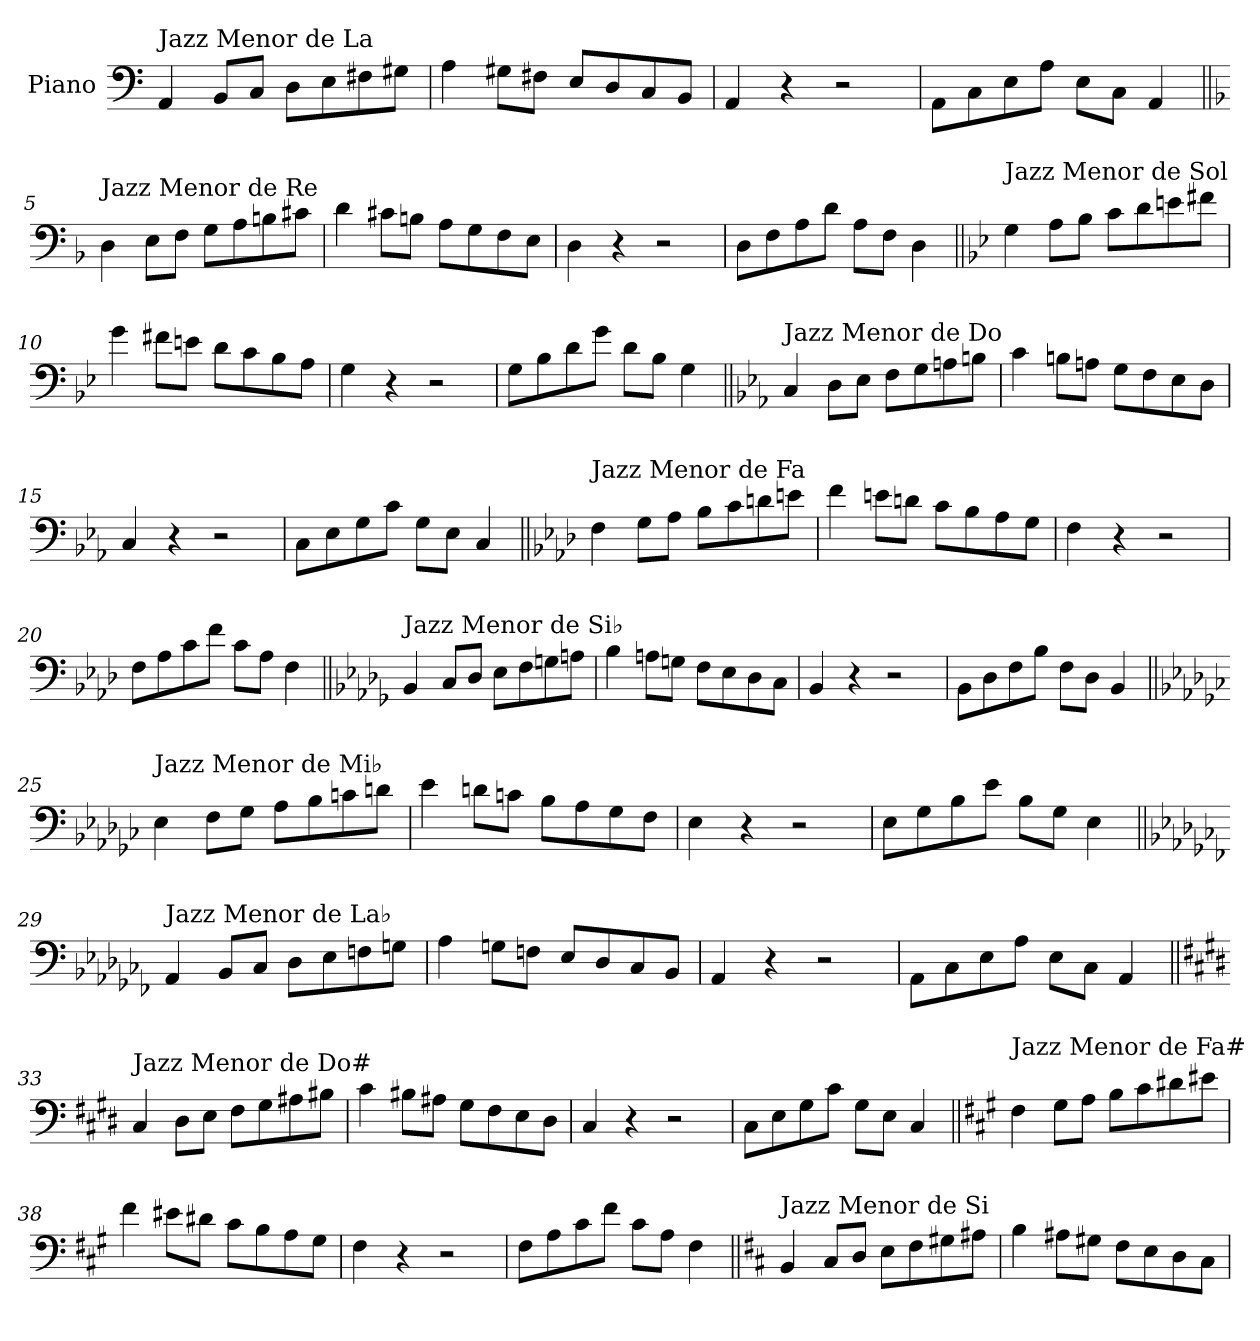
**kern
*part1
*staff1
*I"Piano
*I'Pno.
*clefF4
*k[]
=1
!LO:TX:a:t=Jazz Menor de La
4AA/
8BB/L
8C/J
8D\L
8E\
8F#X\
8G#X\J
=2
4A\
8G#X\L
8F#X\J
8E/L
8D/
8C/
8BB/J
=3
4AA/
4r
2r
=4
8AA\L
8C\
8E\
8A\J
8E\L
8C\J
4AA/
!!LO:LB:g=z
=5||
*k[b-]
!LO:TX:a:t=Jazz Menor de Re
4D\
8E\L
8F\J
8G\L
8A\
8Bn\
8c#X\J
=6
4d\
8c#X\L
8Bn\J
8A\L
8G\
8F\
8E\J
=7
4D\
4r
2r
=8
8D\L
8F\
8A\
8d\J
8A\L
8F\J
4D\
!!LO:LB:g=z
=9||
*k[b-e-]
!LO:TX:a:t=Jazz Menor de Sol
4G\
8A\L
8B-\J
8c\L
8d\
8en\
8f#X\J
=10
4g\
8f#X\L
8en\J
8d\L
8c\
8B-\
8A\J
=11
4G\
4r
2r
=12
8G\L
8B-\
8d\
8g\J
8d\L
8B-\J
4G\
!!LO:LB:g=z
=13||
*k[b-e-a-]
!LO:TX:a:t=Jazz Menor de Do
4C/
8D\L
8E-\J
8F\L
8G\
8An\
8Bn\J
=14
4c\
8Bn\L
8An\J
8G\L
8F\
8E-\
8D\J
=15
4C/
4r
2r
=16
8C\L
8E-\
8G\
8c\J
8G\L
8E-\J
4C/
!!LO:LB:g=z
=17||
*k[b-e-a-d-]
!LO:TX:a:t=Jazz Menor de Fa
4F\
8G\L
8A-\J
8B-\L
8c\
8dn\
8en\J
=18
4f\
8en\L
8dn\J
8c\L
8B-\
8A-\
8G\J
=19
4F\
4r
2r
=20
8F\L
8A-\
8c\
8f\J
8c\L
8A-\J
4F\
!!LO:LB:g=z
=21||
*k[b-e-a-d-g-]
!LO:TX:a:t=Jazz Menor de Si♭
4BB-/
8C/L
8D-/J
8E-\L
8F\
8Gn\
8An\J
=22
4B-\
8An\L
8Gn\J
8F\L
8E-\
8D-\
8C\J
=23
4BB-/
4r
2r
=24
8BB-\L
8D-\
8F\
8B-\J
8F\L
8D-\J
4BB-/
!!LO:LB:g=z
=25||
*k[b-e-a-d-g-c-]
!LO:TX:a:t=Jazz Menor de Mi♭
4E-\
8F\L
8G-\J
8A-\L
8B-\
8cn\
8dn\J
=26
4e-\
8dn\L
8cn\J
8B-\L
8A-\
8G-\
8F\J
=27
4E-\
4r
2r
=28
8E-\L
8G-\
8B-\
8e-\J
8B-\L
8G-\J
4E-\
!!LO:LB:g=z
=29||
*k[b-e-a-d-g-c-f-]
!LO:TX:a:t=Jazz Menor de La♭
4AA-/
8BB-/L
8C-/J
8D-\L
8E-\
8Fn\
8Gn\J
=30
4A-\
8Gn\L
8Fn\J
8E-/L
8D-/
8C-/
8BB-/J
=31
4AA-/
4r
2r
=32
8AA-\L
8C-\
8E-\
8A-\J
8E-\L
8C-\J
4AA-/
!!LO:LB:g=z
=33||
*k[f#c#g#d#]
!LO:TX:a:t=Jazz Menor de Do#
4C#/
8D#\L
8E\J
8F#\L
8G#\
8A#X\
8B#X\J
=34
4c#\
8B#X\L
8A#X\J
8G#\L
8F#\
8E\
8D#\J
=35
4C#/
4r
2r
=36
8C#\L
8E\
8G#\
8c#\J
8G#\L
8E\J
4C#/
!!LO:LB:g=z
=37||
*k[f#c#g#]
!LO:TX:a:t=Jazz Menor de Fa#
4F#\
8G#\L
8A\J
8B\L
8c#\
8d#X\
8e#X\J
=38
4f#\
8e#X\L
8d#X\J
8c#\L
8B\
8A\
8G#\J
=39
4F#\
4r
2r
=40
8F#\L
8A\
8c#\
8f#\J
8c#\L
8A\J
4F#\
!!LO:LB:g=z
=41||
*k[f#c#]
!LO:TX:a:t=Jazz Menor de Si
4BB/
8C#/L
8D/J
8E\L
8F#\
8G#X\
8A#X\J
=42
4B\
8A#X\L
8G#X\J
8F#\L
8E\
8D\
8C#\J
=
*-
